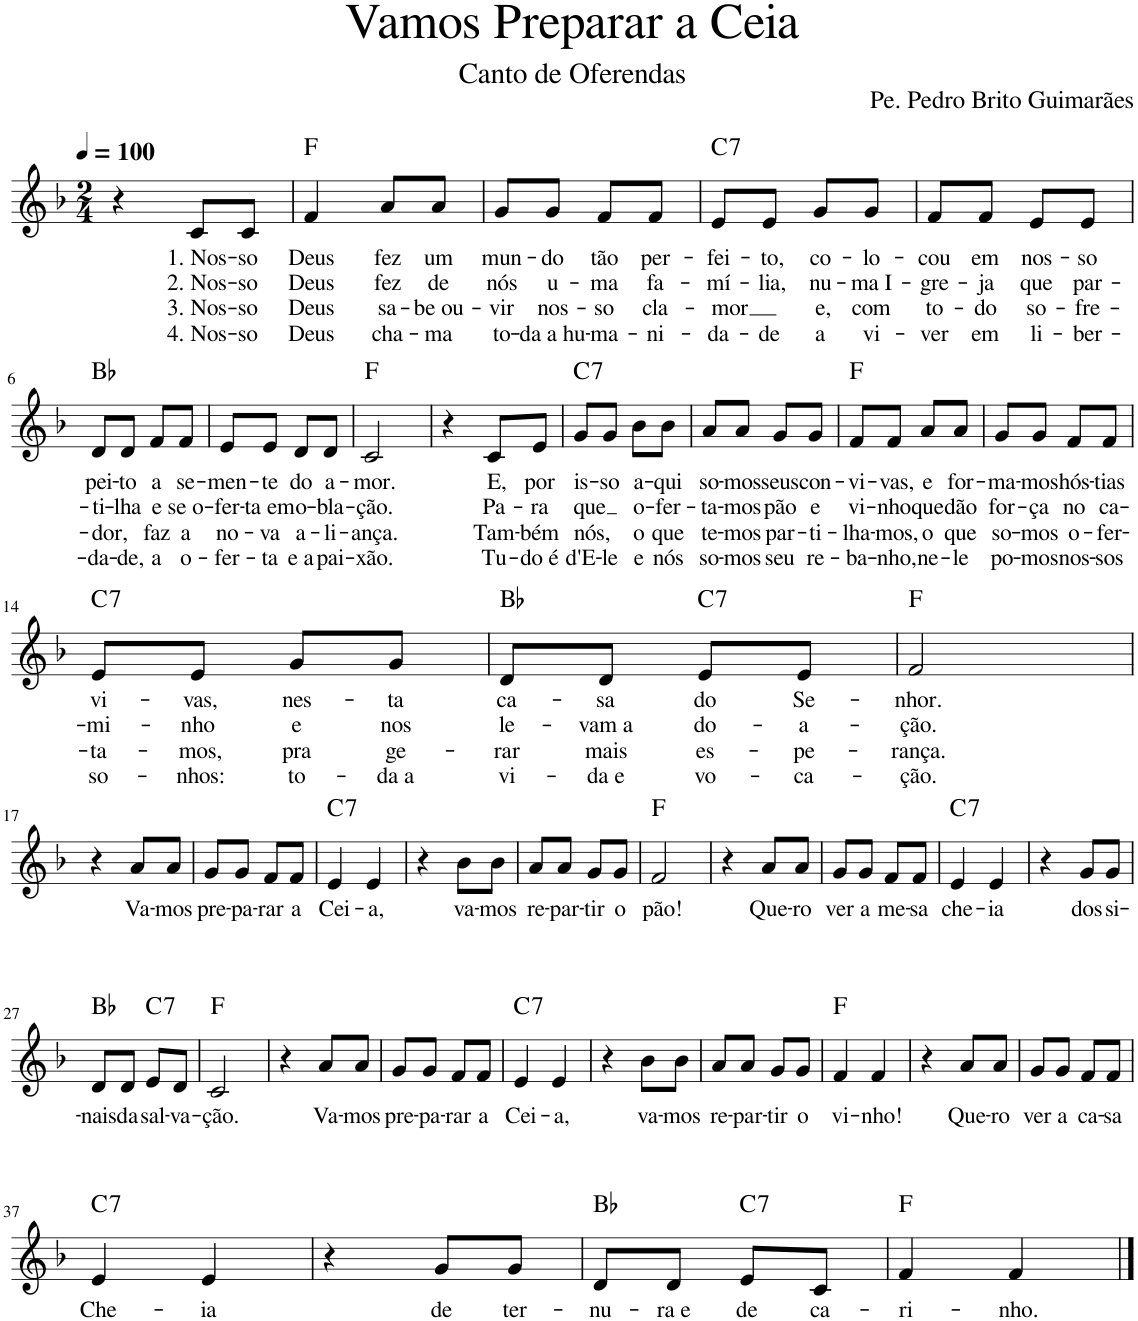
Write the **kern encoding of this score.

**kern	**text	**text	**text	**text	**harte
*part1	*part1	*part1	*part1	*part1	*part1
*staff1	*staff1	*staff1	*staff1	*staff1	*
*I"Voz	*	*	*	*	*
*I'Vo.	*	*	*	*	*
*clefG2	*	*	*	*	*
*k[b-]	*	*	*	*	*
*M2/4	*	*	*	*	*
*MM100	*	*	*	*	*
=1	=1	=1	=1	=1	=1
4r	.	.	.	.	.
!	!LO:LY:b	!LO:LY:b	!LO:LY:b	!LO:LY:b	!
8c/L	1. Nos-	2. Nos-	3. Nos-	4. Nos-	.
!	!LO:LY:b	!LO:LY:b	!LO:LY:b	!LO:LY:b	!
8c/J	-so	-so	-so	-so	.
=2	=2	=2	=2	=2	=2
!	!LO:LY:b	!LO:LY:b	!LO:LY:b	!LO:LY:b	!
4f/	Deus	Deus	Deus	Deus	F:maj
!	!LO:LY:b	!LO:LY:b	!LO:LY:b	!LO:LY:b	!
8a/L	fez	fez	sa-	cha-	.
!	!LO:LY:b	!LO:LY:b	!LO:LY:b	!LO:LY:b	!
8a/J	um	de	-be ou-	-ma	.
=3	=3	=3	=3	=3	=3
!	!LO:LY:b	!LO:LY:b	!LO:LY:b	!LO:LY:b	!
8g/L	mun-	nós	-vir	to-	.
!	!LO:LY:b	!LO:LY:b	!LO:LY:b	!LO:LY:b	!
8g/J	-do	u-	nos-	-da a hu-	.
!	!LO:LY:b	!LO:LY:b	!LO:LY:b	!LO:LY:b	!
8f/L	tão	-ma	-so	-ma-	.
!	!LO:LY:b	!LO:LY:b	!LO:LY:b	!LO:LY:b	!
8f/J	per-	fa-	cla-	-ni-	.
=4	=4	=4	=4	=4	=4
!	!LO:LY:b	!LO:LY:b	!LO:LY:b	!LO:LY:b	!LO:H:kt=7
8e/L	-fei-	-mí-	-mor	-da-	C:7
!	!LO:LY:b	!LO:LY:b	!	!LO:LY:b	!
8e/J	-to,	-lia,	.	-de	.
!	!LO:LY:b	!LO:LY:b	!LO:LY:b	!LO:LY:b	!
8g/L	co-	nu-	e,	a	.
!	!LO:LY:b	!LO:LY:b	!LO:LY:b	!LO:LY:b	!
8g/J	-lo-	-ma I-	com	vi-	.
=5	=5	=5	=5	=5	=5
!	!LO:LY:b	!LO:LY:b	!LO:LY:b	!LO:LY:b	!
8f/L	-cou	-gre-	to-	-ver	.
!	!LO:LY:b	!LO:LY:b	!LO:LY:b	!LO:LY:b	!
8f/J	em	-ja	-do	em	.
!	!LO:LY:b	!LO:LY:b	!LO:LY:b	!LO:LY:b	!
8e/L	nos-	que	so-	li-	.
!	!LO:LY:b	!LO:LY:b	!LO:LY:b	!LO:LY:b	!
8e/J	-so	par-	-fre-	-ber-	.
!!LO:LB:g=z
=6	=6	=6	=6	=6	=6
!	!LO:LY:b	!LO:LY:b	!LO:LY:b	!LO:LY:b	!
8d/L	pei-	-ti-	-dor,	-da-	Bb:maj
!	!LO:LY:b	!LO:LY:b	!	!LO:LY:b	!
8d/J	-to	-lha	.	-de,	.
!	!LO:LY:b	!LO:LY:b	!LO:LY:b	!LO:LY:b	!
8f/L	a	e	faz	a	.
!	!LO:LY:b	!LO:LY:b	!LO:LY:b	!LO:LY:b	!
8f/J	se-	se o-	a	o-	.
=7	=7	=7	=7	=7	=7
!	!LO:LY:b	!LO:LY:b	!LO:LY:b	!LO:LY:b	!
8e/L	-men-	-fer-	no-	-fer-	.
!	!LO:LY:b	!LO:LY:b	!LO:LY:b	!LO:LY:b	!
8e/J	-te	-ta em	-va	-ta	.
!	!LO:LY:b	!LO:LY:b	!LO:LY:b	!LO:LY:b	!
8d/L	do	o-	a-	e a	.
!	!LO:LY:b	!LO:LY:b	!LO:LY:b	!LO:LY:b	!
8d/J	a-	-bla-	-li-	pai-	.
=8	=8	=8	=8	=8	=8
!	!LO:LY:b	!LO:LY:b	!LO:LY:b	!LO:LY:b	!
2c/	-mor.	-ção.	-ança.	-xão.	F:maj
=9	=9	=9	=9	=9	=9
4r	.	.	.	.	.
!	!LO:LY:b	!LO:LY:b	!LO:LY:b	!LO:LY:b	!
8c/L	E,	Pa-	Tam-	Tu-	.
!	!LO:LY:b	!LO:LY:b	!LO:LY:b	!LO:LY:b	!
8e/J	por	-ra	-bém	-do é	.
=10	=10	=10	=10	=10	=10
!	!LO:LY:b	!LO:LY:b	!LO:LY:b	!LO:LY:b	!LO:H:kt=7
8g/L	is-	que	nós,	d'E-	C:7
!	!LO:LY:b	!	!	!LO:LY:b	!
8g/J	-so	.	.	-le	.
!	!LO:LY:b	!LO:LY:b	!LO:LY:b	!LO:LY:b	!
8b-\L	a-	o-	o	e	.
!	!LO:LY:b	!LO:LY:b	!LO:LY:b	!LO:LY:b	!
8b-\J	-qui	-fer-	que	nós	.
=11	=11	=11	=11	=11	=11
!	!LO:LY:b	!LO:LY:b	!LO:LY:b	!LO:LY:b	!
8a/L	so-	-ta-	te-	so-	.
!	!LO:LY:b	!LO:LY:b	!LO:LY:b	!LO:LY:b	!
8a/J	-mos	-mos	-mos	-mos	.
!	!LO:LY:b	!LO:LY:b	!LO:LY:b	!LO:LY:b	!
8g/L	seus	pão	par-	seu	.
!	!LO:LY:b	!LO:LY:b	!LO:LY:b	!LO:LY:b	!
8g/J	con-	e	-ti-	re-	.
=12	=12	=12	=12	=12	=12
!	!LO:LY:b	!LO:LY:b	!LO:LY:b	!LO:LY:b	!
8f/L	-vi-	vi-	-lha-	-ba-	F:maj
!	!LO:LY:b	!LO:LY:b	!LO:LY:b	!LO:LY:b	!
8f/J	-vas,	-nho	-mos,	-nho,	.
!	!LO:LY:b	!LO:LY:b	!LO:LY:b	!LO:LY:b	!
8a/L	e	que	o	ne-	.
!	!LO:LY:b	!LO:LY:b	!LO:LY:b	!LO:LY:b	!
8a/J	for-	dão	que	-le	.
=13	=13	=13	=13	=13	=13
!	!LO:LY:b	!LO:LY:b	!LO:LY:b	!LO:LY:b	!
8g/L	-ma-	for-	so-	po-	.
!	!LO:LY:b	!LO:LY:b	!LO:LY:b	!LO:LY:b	!
8g/J	-mos	-ça	-mos	-mos	.
!	!LO:LY:b	!LO:LY:b	!LO:LY:b	!LO:LY:b	!
8f/L	hós-	no	o-	nos-	.
!	!LO:LY:b	!LO:LY:b	!LO:LY:b	!LO:LY:b	!
8f/J	-tias	ca-	-fer-	-sos	.
!!LO:LB:g=z
=14	=14	=14	=14	=14	=14
!	!LO:LY:b	!LO:LY:b	!LO:LY:b	!LO:LY:b	!LO:H:kt=7
8e/L	vi-	-mi-	-ta-	so-	C:7
!	!LO:LY:b	!LO:LY:b	!LO:LY:b	!LO:LY:b	!
8e/J	-vas,	-nho	-mos,	-nhos:	.
!	!LO:LY:b	!LO:LY:b	!LO:LY:b	!LO:LY:b	!
8g/L	nes-	e	pra	to-	.
!	!LO:LY:b	!LO:LY:b	!LO:LY:b	!LO:LY:b	!
8g/J	-ta	nos	ge-	-da a	.
=15	=15	=15	=15	=15	=15
!	!LO:LY:b	!LO:LY:b	!LO:LY:b	!LO:LY:b	!
8d/L	ca-	le-	-rar	vi-	Bb:maj
!	!LO:LY:b	!LO:LY:b	!LO:LY:b	!LO:LY:b	!
8d/J	-sa	-vam a	mais	-da e	.
!	!LO:LY:b	!LO:LY:b	!LO:LY:b	!LO:LY:b	!LO:H:kt=7
8e/L	do	do-	es-	vo-	C:7
!	!LO:LY:b	!LO:LY:b	!LO:LY:b	!LO:LY:b	!
8e/J	Se-	-a-	-pe-	-ca-	.
=16	=16	=16	=16	=16	=16
!	!LO:LY:b	!LO:LY:b	!LO:LY:b	!LO:LY:b	!
2f/	-nhor.	-ção.	-rança.	-ção.	F:maj
!!LO:LB:g=z
=17	=17	=17	=17	=17	=17
4r	.	.	.	.	.
!	!LO:LY:b	!	!	!	!
8a/L	Va-	.	.	.	.
!	!LO:LY:b	!	!	!	!
8a/J	-mos	.	.	.	.
=18	=18	=18	=18	=18	=18
!	!LO:LY:b	!	!	!	!
8g/L	pre-	.	.	.	.
!	!LO:LY:b	!	!	!	!
8g/J	-pa-	.	.	.	.
!	!LO:LY:b	!	!	!	!
8f/L	-rar	.	.	.	.
!	!LO:LY:b	!	!	!	!
8f/J	a	.	.	.	.
=19	=19	=19	=19	=19	=19
!	!LO:LY:b	!	!	!	!LO:H:kt=7
4e/	Cei-	.	.	.	C:7
!	!LO:LY:b	!	!	!	!
4e/	-a,	.	.	.	.
=20	=20	=20	=20	=20	=20
4r	.	.	.	.	.
!	!LO:LY:b	!	!	!	!
8b-\L	va-	.	.	.	.
!	!LO:LY:b	!	!	!	!
8b-\J	-mos	.	.	.	.
=21	=21	=21	=21	=21	=21
!	!LO:LY:b	!	!	!	!
8a/L	re-	.	.	.	.
!	!LO:LY:b	!	!	!	!
8a/J	-par-	.	.	.	.
!	!LO:LY:b	!	!	!	!
8g/L	-tir	.	.	.	.
!	!LO:LY:b	!	!	!	!
8g/J	o	.	.	.	.
=22	=22	=22	=22	=22	=22
!	!LO:LY:b	!	!	!	!
2f/	pão!	.	.	.	F:maj
=23	=23	=23	=23	=23	=23
4r	.	.	.	.	.
!	!LO:LY:b	!	!	!	!
8a/L	Que-	.	.	.	.
!	!LO:LY:b	!	!	!	!
8a/J	-ro	.	.	.	.
=24	=24	=24	=24	=24	=24
!	!LO:LY:b	!	!	!	!
8g/L	ver	.	.	.	.
!	!LO:LY:b	!	!	!	!
8g/J	a	.	.	.	.
!	!LO:LY:b	!	!	!	!
8f/L	me-	.	.	.	.
!	!LO:LY:b	!	!	!	!
8f/J	-sa	.	.	.	.
=25	=25	=25	=25	=25	=25
!	!LO:LY:b	!	!	!	!LO:H:kt=7
4e/	che-	.	.	.	C:7
!	!LO:LY:b	!	!	!	!
4e/	-ia	.	.	.	.
=26	=26	=26	=26	=26	=26
4r	.	.	.	.	.
!	!LO:LY:b	!	!	!	!
8g/L	dos	.	.	.	.
!	!LO:LY:b	!	!	!	!
8g/J	si-	.	.	.	.
!!LO:LB:g=z
=27	=27	=27	=27	=27	=27
!	!LO:LY:b	!	!	!	!
8d/L	-nais	.	.	.	Bb:maj
!	!LO:LY:b	!	!	!	!
8d/J	da	.	.	.	.
!	!LO:LY:b	!	!	!	!LO:H:kt=7
8e/L	sal-	.	.	.	C:7
!	!LO:LY:b	!	!	!	!
8d/J	-va-	.	.	.	.
=28	=28	=28	=28	=28	=28
!	!LO:LY:b	!	!	!	!
2c/	-ção.	.	.	.	F:maj
=29	=29	=29	=29	=29	=29
4r	.	.	.	.	.
!	!LO:LY:b	!	!	!	!
8a/L	Va-	.	.	.	.
!	!LO:LY:b	!	!	!	!
8a/J	-mos	.	.	.	.
=30	=30	=30	=30	=30	=30
!	!LO:LY:b	!	!	!	!
8g/L	pre-	.	.	.	.
!	!LO:LY:b	!	!	!	!
8g/J	-pa-	.	.	.	.
!	!LO:LY:b	!	!	!	!
8f/L	-rar	.	.	.	.
!	!LO:LY:b	!	!	!	!
8f/J	a	.	.	.	.
=31	=31	=31	=31	=31	=31
!	!LO:LY:b	!	!	!	!LO:H:kt=7
4e/	Cei-	.	.	.	C:7
!	!LO:LY:b	!	!	!	!
4e/	a,	.	.	.	.
=32	=32	=32	=32	=32	=32
4r	.	.	.	.	.
!	!LO:LY:b	!	!	!	!
8b-\L	va-	.	.	.	.
!	!LO:LY:b	!	!	!	!
8b-\J	-mos	.	.	.	.
=33	=33	=33	=33	=33	=33
!	!LO:LY:b	!	!	!	!
8a/L	re-	.	.	.	.
!	!LO:LY:b	!	!	!	!
8a/J	-par-	.	.	.	.
!	!LO:LY:b	!	!	!	!
8g/L	-tir	.	.	.	.
!	!LO:LY:b	!	!	!	!
8g/J	o	.	.	.	.
=34	=34	=34	=34	=34	=34
!	!LO:LY:b	!	!	!	!
4f/	vi-	.	.	.	F:maj
!	!LO:LY:b	!	!	!	!
4f/	-nho!	.	.	.	.
=35	=35	=35	=35	=35	=35
4r	.	.	.	.	.
!	!LO:LY:b	!	!	!	!
8a/L	Que-	.	.	.	.
!	!LO:LY:b	!	!	!	!
8a/J	-ro	.	.	.	.
=36	=36	=36	=36	=36	=36
!	!LO:LY:b	!	!	!	!
8g/L	ver	.	.	.	.
!	!LO:LY:b	!	!	!	!
8g/J	a	.	.	.	.
!	!LO:LY:b	!	!	!	!
8f/L	ca-	.	.	.	.
!	!LO:LY:b	!	!	!	!
8f/J	-sa	.	.	.	.
!!LO:LB:g=z
=37	=37	=37	=37	=37	=37
!	!LO:LY:b	!	!	!	!LO:H:kt=7
4e/	Che-	.	.	.	C:7
!	!LO:LY:b	!	!	!	!
4e/	-ia	.	.	.	.
=38	=38	=38	=38	=38	=38
4r	.	.	.	.	.
!	!LO:LY:b	!	!	!	!
8g/L	de	.	.	.	.
!	!LO:LY:b	!	!	!	!
8g/J	ter-	.	.	.	.
=39	=39	=39	=39	=39	=39
!	!LO:LY:b	!	!	!	!
8d/L	-nu-	.	.	.	Bb:maj
!	!LO:LY:b	!	!	!	!
8d/J	-ra e	.	.	.	.
!	!LO:LY:b	!	!	!	!LO:H:kt=7
8e/L	de	.	.	.	C:7
!	!LO:LY:b	!	!	!	!
8c/J	ca-	.	.	.	.
=40	=40	=40	=40	=40	=40
!	!LO:LY:b	!	!	!	!
4f/	-ri-	.	.	.	F:maj
!	!LO:LY:b	!	!	!	!
4f/	-nho.	.	.	.	.
==	==	==	==	==	==
*-	*-	*-	*-	*-	*-
